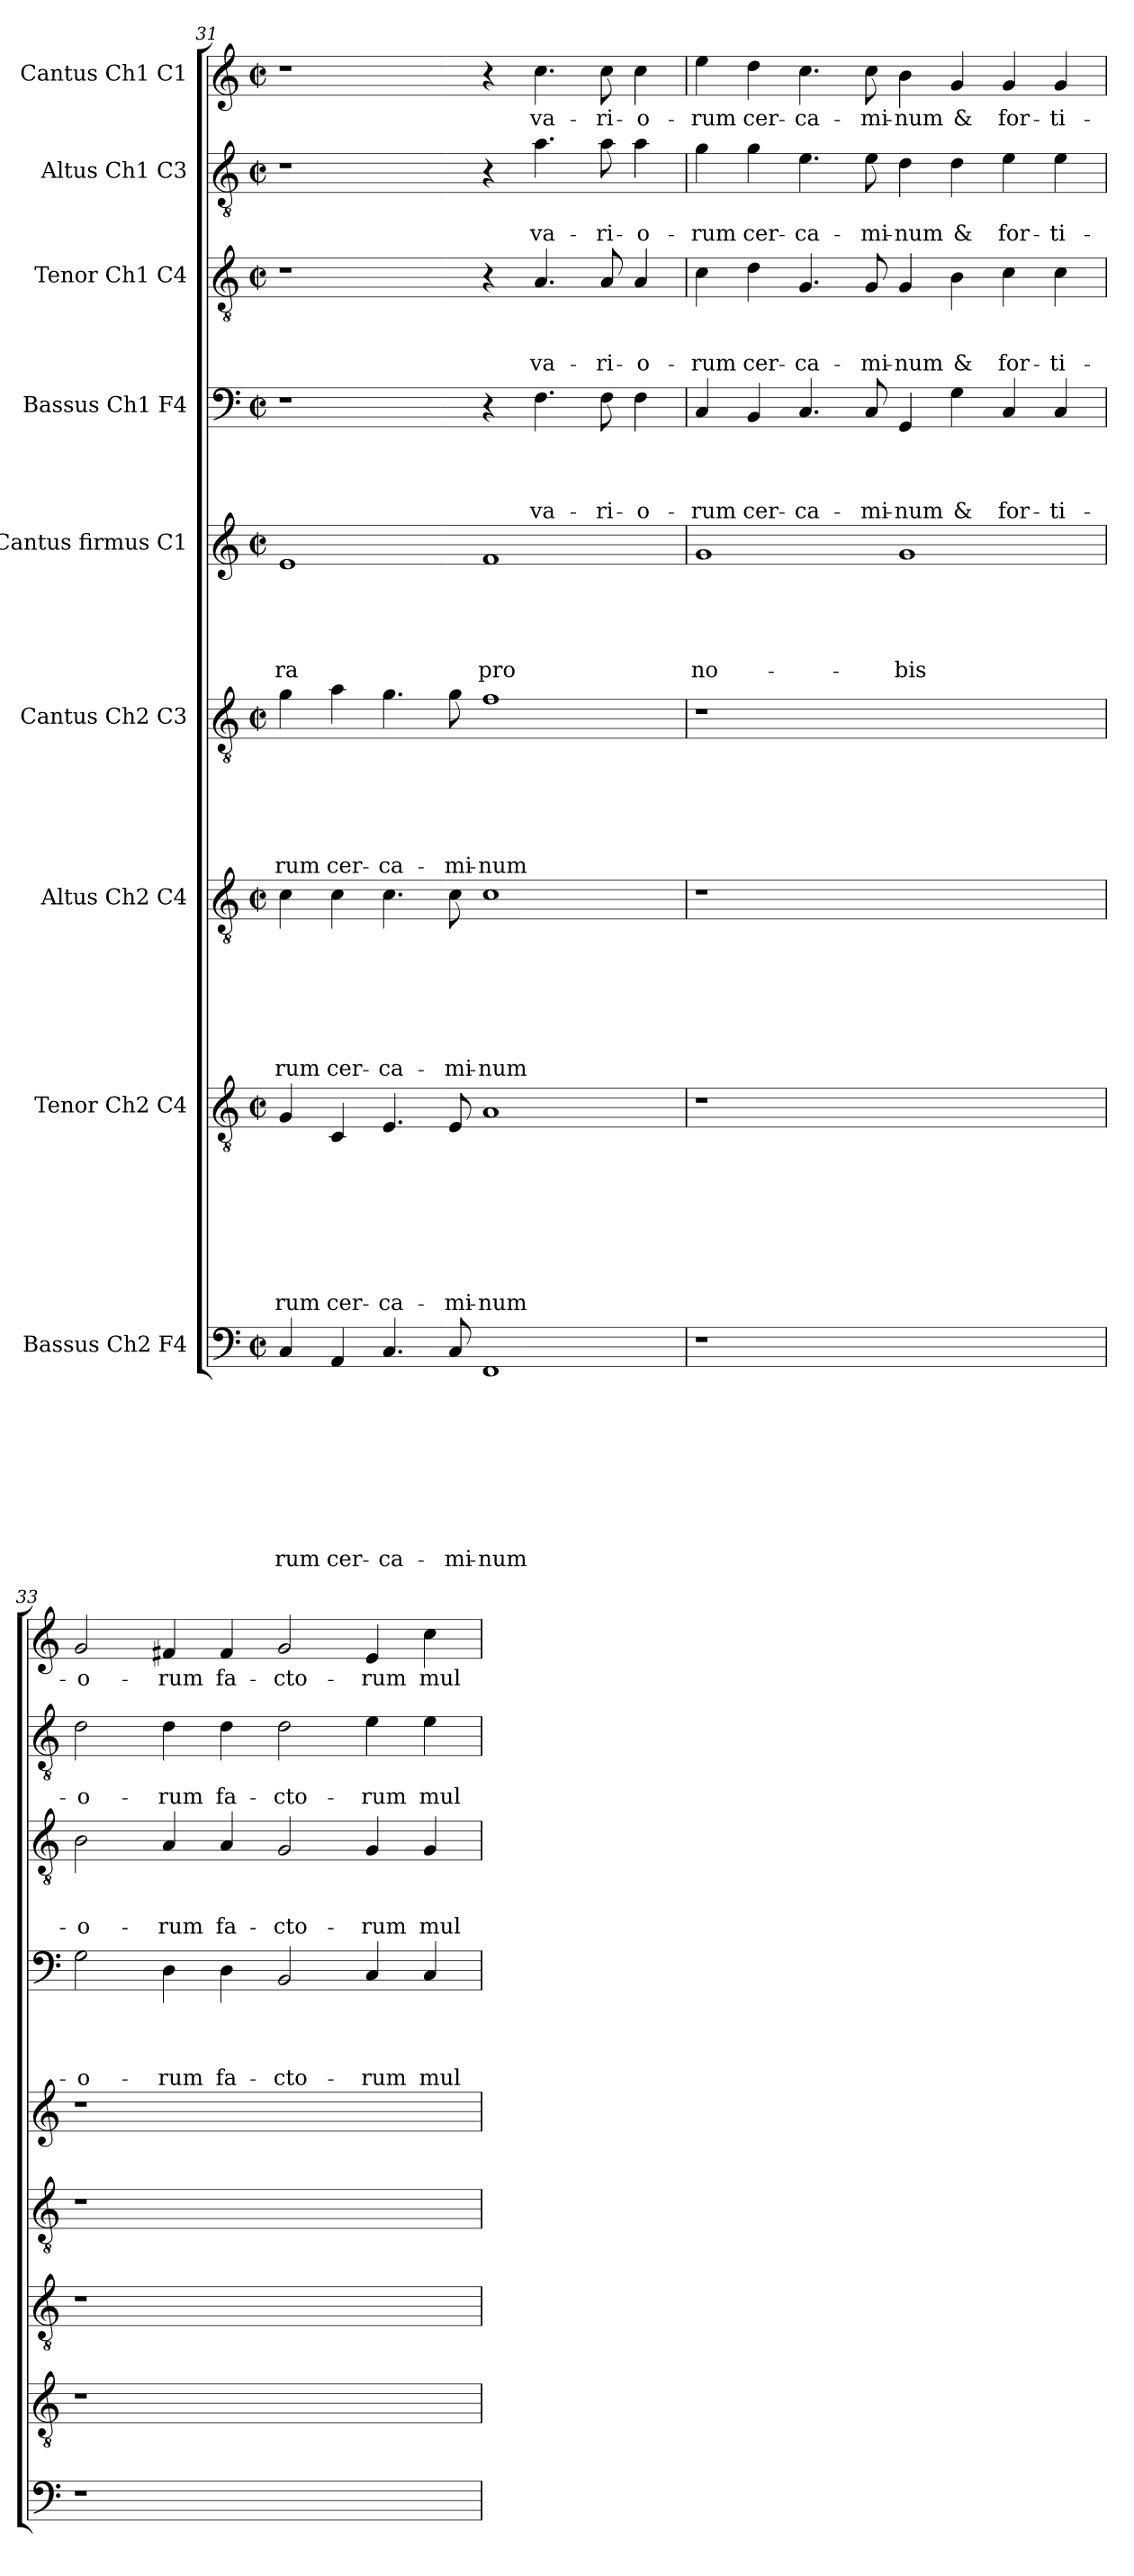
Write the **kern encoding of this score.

**kern	**text	**text	**text	**text	**text	**text	**text	**text	**text	**kern	**text	**text	**text	**text	**text	**text	**text	**text	**kern	**text	**text	**text	**text	**text	**text	**text	**kern	**text	**text	**text	**text	**text	**text	**kern	**text	**text	**text	**text	**text	**kern	**text	**text	**text	**text	**kern	**text	**text	**text	**kern	**text	**text	**kern	**text
*part9	*part9	*part9	*part9	*part9	*part9	*part9	*part9	*part9	*part9	*part8	*part8	*part8	*part8	*part8	*part8	*part8	*part8	*part8	*part7	*part7	*part7	*part7	*part7	*part7	*part7	*part7	*part6	*part6	*part6	*part6	*part6	*part6	*part6	*part5	*part5	*part5	*part5	*part5	*part5	*part4	*part4	*part4	*part4	*part4	*part3	*part3	*part3	*part3	*part2	*part2	*part2	*part1	*part1
*staff9	*staff9	*staff9	*staff9	*staff9	*staff9	*staff9	*staff9	*staff9	*staff9	*staff8	*staff8	*staff8	*staff8	*staff8	*staff8	*staff8	*staff8	*staff8	*staff7	*staff7	*staff7	*staff7	*staff7	*staff7	*staff7	*staff7	*staff6	*staff6	*staff6	*staff6	*staff6	*staff6	*staff6	*staff5	*staff5	*staff5	*staff5	*staff5	*staff5	*staff4	*staff4	*staff4	*staff4	*staff4	*staff3	*staff3	*staff3	*staff3	*staff2	*staff2	*staff2	*staff1	*staff1
*I"Bassus Ch2 F4	*	*	*	*	*	*	*	*	*	*I"Tenor Ch2 C4	*	*	*	*	*	*	*	*	*I"Altus Ch2 C4	*	*	*	*	*	*	*	*I"Cantus Ch2 C3	*	*	*	*	*	*	*I"Cantus  firmus C1	*	*	*	*	*	*I"Bassus Ch1 F4	*	*	*	*	*I"Tenor Ch1 C4	*	*	*	*I"Altus Ch1 C3	*	*	*I"Cantus Ch1 C1	*
*clefF4	*	*	*	*	*	*	*	*	*	*clefGv2	*	*	*	*	*	*	*	*	*clefGv2	*	*	*	*	*	*	*	*clefGv2	*	*	*	*	*	*	*clefG2	*	*	*	*	*	*clefF4	*	*	*	*	*clefGv2	*	*	*	*clefGv2	*	*	*clefG2	*
*k[]	*	*	*	*	*	*	*	*	*	*k[]	*	*	*	*	*	*	*	*	*k[]	*	*	*	*	*	*	*	*k[]	*	*	*	*	*	*	*k[]	*	*	*	*	*	*k[]	*	*	*	*	*k[]	*	*	*	*k[]	*	*	*k[]	*
*C:	*	*	*	*	*	*	*	*	*	*C:	*	*	*	*	*	*	*	*	*C:	*	*	*	*	*	*	*	*C:	*	*	*	*	*	*	*C:	*	*	*	*	*	*C:	*	*	*	*	*C:	*	*	*	*C:	*	*	*C:	*
*M2/2	*	*	*	*	*	*	*	*	*	*M2/2	*	*	*	*	*	*	*	*	*M2/2	*	*	*	*	*	*	*	*M2/2	*	*	*	*	*	*	*M2/2	*	*	*	*	*	*M2/2	*	*	*	*	*M2/2	*	*	*	*M2/2	*	*	*M2/2	*
*met(c|)	*	*	*	*	*	*	*	*	*	*met(c|)	*	*	*	*	*	*	*	*	*met(c|)	*	*	*	*	*	*	*	*met(c|)	*	*	*	*	*	*	*met(c|)	*	*	*	*	*	*met(c|)	*	*	*	*	*met(c|)	*	*	*	*met(c|)	*	*	*met(c|)	*
=31	=31	=31	=31	=31	=31	=31	=31	=31	=31	=31	=31	=31	=31	=31	=31	=31	=31	=31	=31	=31	=31	=31	=31	=31	=31	=31	=31	=31	=31	=31	=31	=31	=31	=31	=31	=31	=31	=31	=31	=31	=31	=31	=31	=31	=31	=31	=31	=31	=31	=31	=31	=31	=31
4C/	.	.	.	.	.	.	.	.	-rum	4G/	.	.	.	.	.	.	.	-rum	4c\	.	.	.	.	.	.	-rum	4g\	.	.	.	.	.	-rum	1e	.	.	.	.	-ra	1r	.	.	.	.	1r	.	.	.	1r	.	.	1r	.
4AA/	.	.	.	.	.	.	.	.	cer-	4C/	.	.	.	.	.	.	.	cer-	4c\	.	.	.	.	.	.	cer-	4a\	.	.	.	.	.	cer-	.	.	.	.	.	.	.	.	.	.	.	.	.	.	.	.	.	.	.	.
4.C/	.	.	.	.	.	.	.	.	-ca-	4.E/	.	.	.	.	.	.	.	-ca-	4.c\	.	.	.	.	.	.	-ca-	4.g\	.	.	.	.	.	-ca-	.	.	.	.	.	.	.	.	.	.	.	.	.	.	.	.	.	.	.	.
8C/	.	.	.	.	.	.	.	.	-mi-	8E/	.	.	.	.	.	.	.	-mi-	8c\	.	.	.	.	.	.	-mi-	8g\	.	.	.	.	.	-mi-	.	.	.	.	.	.	.	.	.	.	.	.	.	.	.	.	.	.	.	.
1FF	.	.	.	.	.	.	.	.	-num	1A	.	.	.	.	.	.	.	-num	1c	.	.	.	.	.	.	-num	1f	.	.	.	.	.	-num	1f	.	.	.	.	pro	4r	.	.	.	.	4r	.	.	.	4r	.	.	4r	.
.	.	.	.	.	.	.	.	.	.	.	.	.	.	.	.	.	.	.	.	.	.	.	.	.	.	.	.	.	.	.	.	.	.	.	.	.	.	.	.	4.F\	.	.	.	va-	4.A/	.	.	va-	4.a\	.	va-	4.cc\	va-
.	.	.	.	.	.	.	.	.	.	.	.	.	.	.	.	.	.	.	.	.	.	.	.	.	.	.	.	.	.	.	.	.	.	.	.	.	.	.	.	8F\	.	.	.	-ri-	8A/	.	.	-ri-	8a\	.	-ri-	8cc\	-ri-
.	.	.	.	.	.	.	.	.	.	.	.	.	.	.	.	.	.	.	.	.	.	.	.	.	.	.	.	.	.	.	.	.	.	.	.	.	.	.	.	4F\	.	.	.	-o-	4A/	.	.	-o-	4a\	.	-o-	4cc\	-o-
=32	=32	=32	=32	=32	=32	=32	=32	=32	=32	=32	=32	=32	=32	=32	=32	=32	=32	=32	=32	=32	=32	=32	=32	=32	=32	=32	=32	=32	=32	=32	=32	=32	=32	=32	=32	=32	=32	=32	=32	=32	=32	=32	=32	=32	=32	=32	=32	=32	=32	=32	=32	=32	=32
1r	.	.	.	.	.	.	.	.	.	1r	.	.	.	.	.	.	.	.	1r	.	.	.	.	.	.	.	1r	.	.	.	.	.	.	1g	.	.	.	.	no-	4C/	.	.	.	-rum	4c\	.	.	-rum	4g\	.	-rum	4ee\	-rum
.	.	.	.	.	.	.	.	.	.	.	.	.	.	.	.	.	.	.	.	.	.	.	.	.	.	.	.	.	.	.	.	.	.	.	.	.	.	.	.	4BB/	.	.	.	cer-	4d\	.	.	cer-	4g\	.	cer-	4dd\	cer-
.	.	.	.	.	.	.	.	.	.	.	.	.	.	.	.	.	.	.	.	.	.	.	.	.	.	.	.	.	.	.	.	.	.	.	.	.	.	.	.	4.C/	.	.	.	-ca-	4.G/	.	.	-ca-	4.e\	.	-ca-	4.cc\	-ca-
.	.	.	.	.	.	.	.	.	.	.	.	.	.	.	.	.	.	.	.	.	.	.	.	.	.	.	.	.	.	.	.	.	.	.	.	.	.	.	.	8C/	.	.	.	-mi-	8G/	.	.	-mi-	8e\	.	-mi-	8cc\	-mi-
1ryy	.	.	.	.	.	.	.	.	.	1ryy	.	.	.	.	.	.	.	.	1ryy	.	.	.	.	.	.	.	1ryy	.	.	.	.	.	.	1g	.	.	.	.	-bis	4GG/	.	.	.	-num	4G/	.	.	-num	4d\	.	-num	4b\	-num
.	.	.	.	.	.	.	.	.	.	.	.	.	.	.	.	.	.	.	.	.	.	.	.	.	.	.	.	.	.	.	.	.	.	.	.	.	.	.	.	4G\	.	.	.	&	4B\	.	.	&	4d\	.	&	4g/	&
.	.	.	.	.	.	.	.	.	.	.	.	.	.	.	.	.	.	.	.	.	.	.	.	.	.	.	.	.	.	.	.	.	.	.	.	.	.	.	.	4C/	.	.	.	for-	4c\	.	.	for-	4e\	.	for-	4g/	for-
.	.	.	.	.	.	.	.	.	.	.	.	.	.	.	.	.	.	.	.	.	.	.	.	.	.	.	.	.	.	.	.	.	.	.	.	.	.	.	.	4C/	.	.	.	-ti-	4c\	.	.	-ti-	4e\	.	-ti-	4g/	-ti-
!!LO:LB:g=z
=33	=33	=33	=33	=33	=33	=33	=33	=33	=33	=33	=33	=33	=33	=33	=33	=33	=33	=33	=33	=33	=33	=33	=33	=33	=33	=33	=33	=33	=33	=33	=33	=33	=33	=33	=33	=33	=33	=33	=33	=33	=33	=33	=33	=33	=33	=33	=33	=33	=33	=33	=33	=33	=33
1r	.	.	.	.	.	.	.	.	.	1r	.	.	.	.	.	.	.	.	1r	.	.	.	.	.	.	.	1r	.	.	.	.	.	.	1r	.	.	.	.	.	2G\	.	.	.	-o-	2B\	.	.	-o-	2d\	.	-o-	2g/	-o-
.	.	.	.	.	.	.	.	.	.	.	.	.	.	.	.	.	.	.	.	.	.	.	.	.	.	.	.	.	.	.	.	.	.	.	.	.	.	.	.	4D\	.	.	.	-rum	4A/	.	.	-rum	4d\	.	-rum	4f#X/	-rum
.	.	.	.	.	.	.	.	.	.	.	.	.	.	.	.	.	.	.	.	.	.	.	.	.	.	.	.	.	.	.	.	.	.	.	.	.	.	.	.	4D\	.	.	.	fa-	4A/	.	.	fa-	4d\	.	fa-	4f#/	fa-
1ryy	.	.	.	.	.	.	.	.	.	1ryy	.	.	.	.	.	.	.	.	1ryy	.	.	.	.	.	.	.	1ryy	.	.	.	.	.	.	1ryy	.	.	.	.	.	2BB/	.	.	.	-cto-	2G/	.	.	-cto-	2d\	.	-cto-	2g/	-cto-
.	.	.	.	.	.	.	.	.	.	.	.	.	.	.	.	.	.	.	.	.	.	.	.	.	.	.	.	.	.	.	.	.	.	.	.	.	.	.	.	4C/	.	.	.	-rum	4G/	.	.	-rum	4e\	.	-rum	4e/	-rum
.	.	.	.	.	.	.	.	.	.	.	.	.	.	.	.	.	.	.	.	.	.	.	.	.	.	.	.	.	.	.	.	.	.	.	.	.	.	.	.	4C/	.	.	.	mul-	4G/	.	.	mul-	4e\	.	mul-	4cc\	mul-
=	=	=	=	=	=	=	=	=	=	=	=	=	=	=	=	=	=	=	=	=	=	=	=	=	=	=	=	=	=	=	=	=	=	=	=	=	=	=	=	=	=	=	=	=	=	=	=	=	=	=	=	=	=
*-	*-	*-	*-	*-	*-	*-	*-	*-	*-	*-	*-	*-	*-	*-	*-	*-	*-	*-	*-	*-	*-	*-	*-	*-	*-	*-	*-	*-	*-	*-	*-	*-	*-	*-	*-	*-	*-	*-	*-	*-	*-	*-	*-	*-	*-	*-	*-	*-	*-	*-	*-	*-	*-
